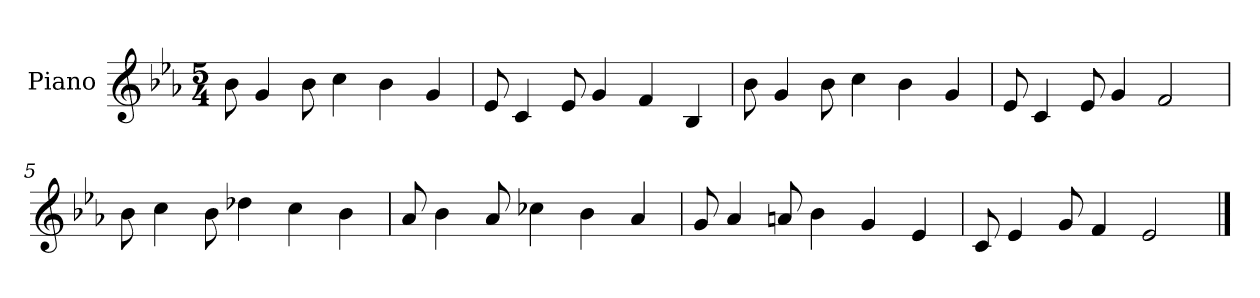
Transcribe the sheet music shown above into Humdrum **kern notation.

**kern
*part1
*staff1
*I"Piano
*I'Pno
*clefG2
*k[b-e-a-]
*E-:
*M5/4
=1
8b-\
4g/
8b-\
4cc\
4b-\
4g/
=2
8e-/
4c/
8e-/
4g/
4f/
4B-/
=3
8b-\
4g/
8b-\
4cc\
4b-\
4g/
=4
8e-/
4c/
8e-/
4g/
2f/
=5
8b-\
4cc\
8b-\
4dd-X\
4cc\
4b-\
=6
8a-/
4b-\
8a-/
4cc-X\
4b-\
4a-/
=7
8g/
4a-/
8an/
4b-\
4g/
4e-/
=8
8c/
4e-/
8g/
4f/
2e-/
==
*-
